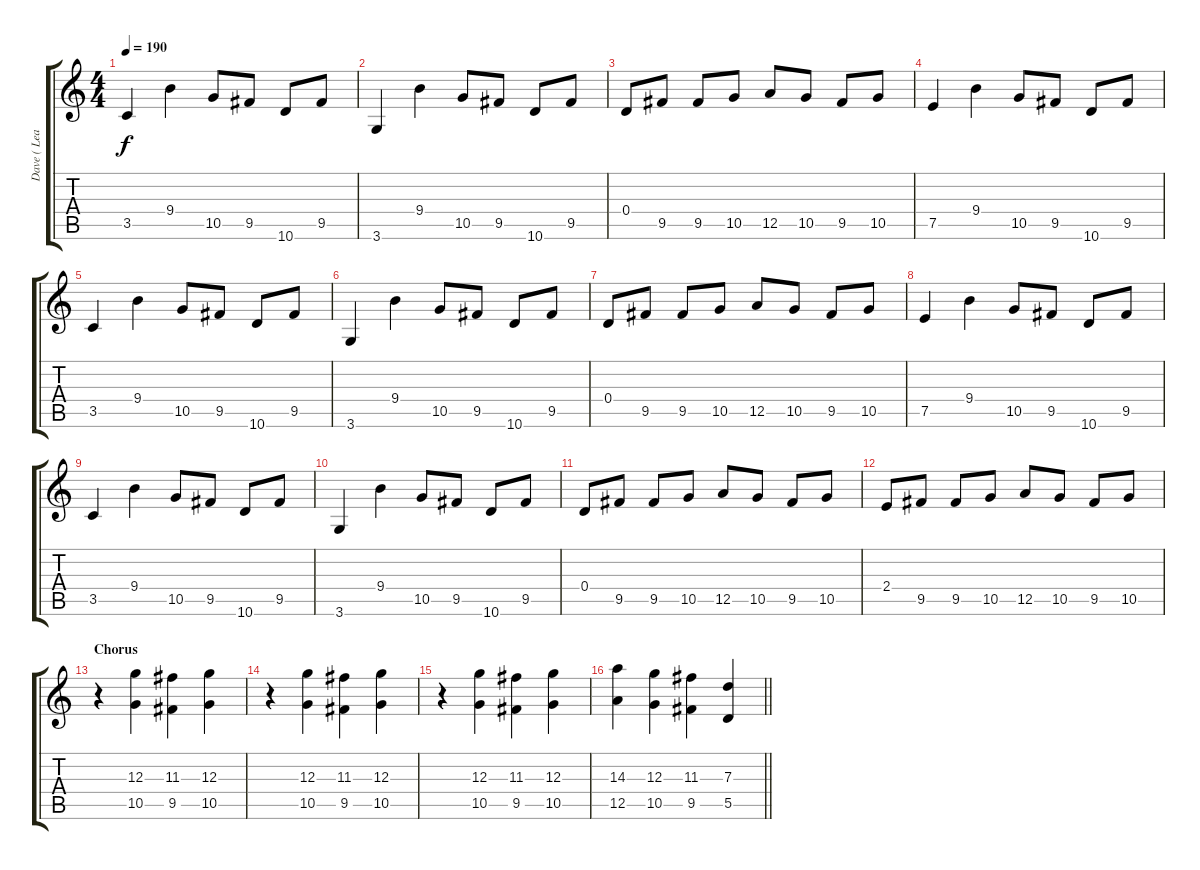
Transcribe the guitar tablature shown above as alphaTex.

\track ("Dave ( Lead Guitar )" "Dave ( Lea") {instrument distortionguitar}
\staff {score tabs}
\tuning (E4 B3 G3 D3 A2 E2) {hide}
\ts (4 4)
\tempo 190
\clef g2
\ks c
3.5.4{dy f} 9.4.4 10.5.8 9.5.8 10.6.8 9.5.8 |
3.6.4 9.4.4 10.5.8 9.5.8 10.6.8 9.5.8 |
0.4.8 9.5.8 9.5.8 10.5.8 12.5.8 10.5.8 9.5.8 10.5.8 |
7.5.4 9.4.4 10.5.8 9.5.8 10.6.8 9.5.8 |
3.5.4 9.4.4 10.5.8 9.5.8 10.6.8 9.5.8 |
3.6.4 9.4.4 10.5.8 9.5.8 10.6.8 9.5.8 |
0.4.8 9.5.8 9.5.8 10.5.8 12.5.8 10.5.8 9.5.8 10.5.8 |
7.5.4 9.4.4 10.5.8 9.5.8 10.6.8 9.5.8 |
3.5.4 9.4.4 10.5.8 9.5.8 10.6.8 9.5.8 |
3.6.4 9.4.4 10.5.8 9.5.8 10.6.8 9.5.8 |
0.4.8 9.5.8 9.5.8 10.5.8 12.5.8 10.5.8 9.5.8 10.5.8 |
2.4.8 9.5.8 9.5.8 10.5.8 12.5.8 10.5.8 9.5.8 10.5.8 |
\section ("" "Chorus")
r.4 (12.3 10.5).4 (11.3 9.5).4 (12.3 10.5).4 |
r.4 (12.3 10.5).4 (11.3 9.5).4 (12.3 10.5).4 |
r.4 (12.3 10.5).4 (11.3 9.5).4 (12.3 10.5).4 |
\barLineRight lightlight
(14.3 12.5).4 (12.3 10.5).4 (11.3 9.5).4 (7.3 5.5).4
